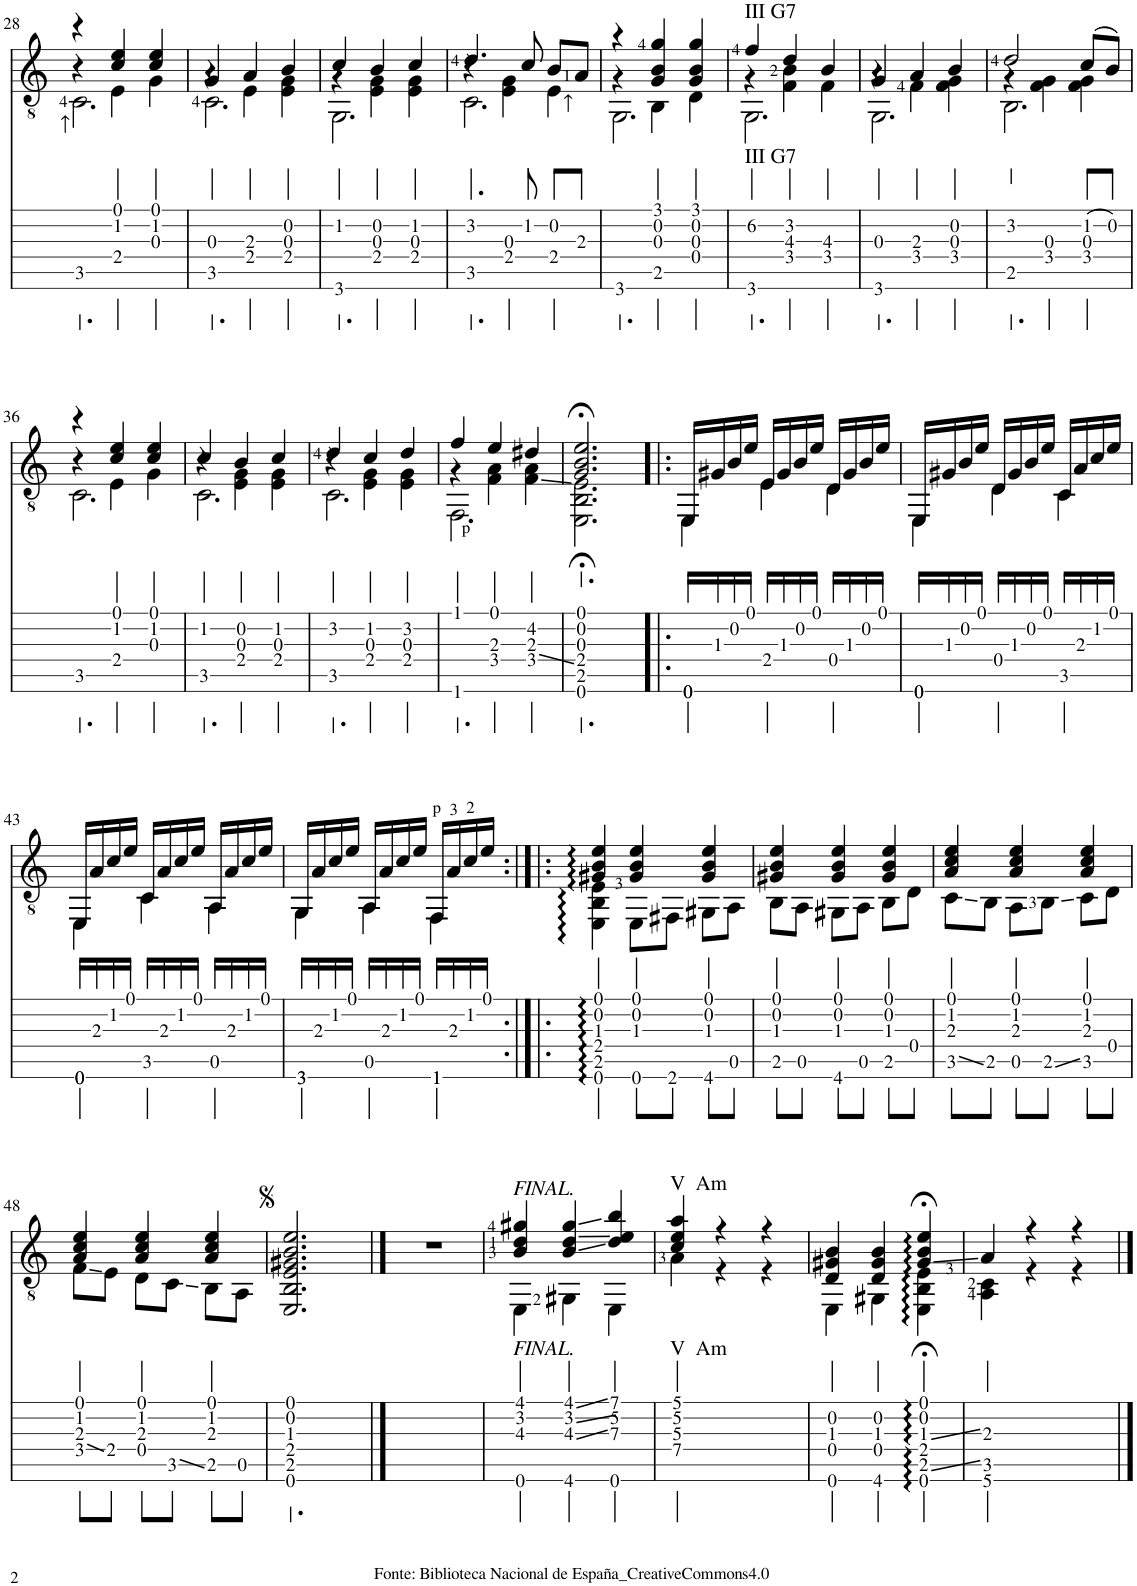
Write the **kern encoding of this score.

**kern	**kern
*part2	*part1
*staff2	*staff1
*I"Chitarra classica (Intavolatura)	*I"Guitar
!!LO:PB:g=z
*	*clefGv2
*k[]	*k[]
*M3/4	*M3/4
=28	=28
*^	*^
*	*^	*	*^
!	!	!	!LO:TX:b:t=↑	!	!
4r	4r	2.C\	4r	4r	2.C\
4c/ 4e/	4E\	.	4c/ 4e/	4E\	.
4c/ 4e/	4G\	.	4c/ 4e/	4G\	.
=29	=29	=29	=29	=29	=29
4G/	4r	2.C\	4G/	4r	2.C\
4A/	4E\	.	4A/	4E\	.
4B/	4E\ 4G\	.	4B/	4E\ 4G\	.
=30	=30	=30	=30	=30	=30
4c/	4r	2.GG\	4c/	4r	2.GG\
4B/	4E\ 4G\	.	4B/	4E\ 4G\	.
4c/	4E\ 4G\	.	4c/	4E\ 4G\	.
=31	=31	=31	=31	=31	=31
4.d/	4r	2.C\	4.d/	4r	2.C\
.	4E\ 4G\	.	.	4E\ 4G\	.
8c/	.	.	8c/	.	.
8B/L	4E\	.	8B/L	4E\	.
!	!	!	!LO:TX:b:t=↑	!	!
8A/J	.	.	8A/J	.	.
=32	=32	=32	=32	=32	=32
4r	4r	2.GG\	4r	4r	2.GG\
4G/ 4B/ 4g/	4BB\	.	4G/ 4B/ 4g/	4BB\	.
4G/ 4B/ 4g/	4D\	.	4G/ 4B/ 4g/	4D\	.
=33	=33	=33	=33	=33	=33
!	!	!	!LO:TX:a:t=III G7	!	!
!LO:TX:a:t=III G7	!	!	!	!	!
4f/	4r	2.GG\	4f/	4r	2.GG\
4d/	4F\ 4B\	.	4d/	4F\ 4B\	.
4B/	4F\	.	4B/	4F\	.
=34	=34	=34	=34	=34	=34
4G/	4r	2.GG\	4G/	4r	2.GG\
4A/	4F\	.	4A/	4F\	.
4B/	4F\ 4G\	.	4B/	4F\ 4G\	.
=35	=35	=35	=35	=35	=35
2d/	4r	2.BB\	2d/	4r	2.BB\
.	4F\ 4G\	.	.	4F\ 4G\	.
(8c/L	4F\ 4G\	.	(8c/L	4F\ 4G\	.
8B/J)	.	.	8B/J)	.	.
!!LO:LB:g=z	!!	!!
=36	=36	=36	=36	=36	=36
4r	4r	2.C\	4r	4r	2.C\
4c/ 4e/	4E\	.	4c/ 4e/	4E\	.
4c/ 4e/	4G\	.	4c/ 4e/	4G\	.
=37	=37	=37	=37	=37	=37
4c/	4r	2.C\	4c/	4r	2.C\
4B/	4E\ 4G\	.	4B/	4E\ 4G\	.
4c/	4E\ 4G\	.	4c/	4E\ 4G\	.
=38	=38	=38	=38	=38	=38
4d/	4r	2.C\	4d/	4r	2.C\
4c/	4E\ 4G\	.	4c/	4E\ 4G\	.
4d/	4E\ 4G\	.	4d/	4E\ 4G\	.
=39	=39	=39	=39	=39	=39
4f/	4r	2.FF\	4f/	4r	2.FF\
4e/	4F\ 4A\	.	4e/	4F\ 4A\	.
4d#X/	4F\ 4A\	.	4d#X/	4F\ 4A\	.
*	*v	*v	*	*	*
*	*	*	*v	*v
=40	=40	=40	=40
2.G/;< 2.B/;< 2.e/;<	2.EE\ 2.BB\ 2.E\	2.G/;< 2.B/;< 2.e/;<	2.EE\ 2.BB\ 2.E\
=41!|:	=41!|:	=41!|:	=41!|:
16EE/LL	4EE\	16EE/LL	4EE\
16G#X/	.	16G#X/	.
16B/	.	16B/	.
16e/JJ	.	16e/JJ	.
16E/LL	4E\	16E/LL	4E\
16G#/	.	16G#/	.
16B/	.	16B/	.
16e/JJ	.	16e/JJ	.
16D/LL	4D\	16D/LL	4D\
16G#/	.	16G#/	.
16B/	.	16B/	.
16e/JJ	.	16e/JJ	.
=42	=42	=42	=42
16EE/LL	4EE\	16EE/LL	4EE\
16G#X/	.	16G#X/	.
16B/	.	16B/	.
16e/JJ	.	16e/JJ	.
16D/LL	4D\	16D/LL	4D\
16G#/	.	16G#/	.
16B/	.	16B/	.
16e/JJ	.	16e/JJ	.
16C/LL	4C\	16C/LL	4C\
16A/	.	16A/	.
16c/	.	16c/	.
16e/JJ	.	16e/JJ	.
!!LO:LB:g=z	!!
=43	=43	=43	=43
16EE/LL	4EE\	16EE/LL	4EE\
16A/	.	16A/	.
16c/	.	16c/	.
16e/JJ	.	16e/JJ	.
16C/LL	4C\	16C/LL	4C\
16A/	.	16A/	.
16c/	.	16c/	.
16e/JJ	.	16e/JJ	.
16AA/LL	4AA\	16AA/LL	4AA\
16A/	.	16A/	.
16c/	.	16c/	.
16e/JJ	.	16e/JJ	.
=44	=44	=44	=44
16GG/LL	4GG\	16GG/LL	4GG\
16A/	.	16A/	.
16c/	.	16c/	.
16e/JJ	.	16e/JJ	.
16AA/LL	4AA\	16AA/LL	4AA\
16A/	.	16A/	.
16c/	.	16c/	.
16e/JJ	.	16e/JJ	.
16FF/LL	4FF\	16FF/LL	4FF\
16A/	.	16A/	.
16c/	.	16c/	.
16e/JJ	.	16e/JJ	.
=45:|!|:	=45:|!|:	=45:|!|:	=45:|!|:
4G#X/ 4B/ 4e/	4EE\ 4BB\ 4E\	4G#X/ 4B/ 4e/	4EE\ 4BB\ 4E\
4G#/ 4B/ 4e/	8EE\L	4G#/ 4B/ 4e/	8EE\L
.	8FF#X\J	.	8FF#X\J
4G#/ 4B/ 4e/	8GG#X\L	4G#/ 4B/ 4e/	8GG#X\L
.	8AA\J	.	8AA\J
=46	=46	=46	=46
4G#X/ 4B/ 4e/	8BB\L	4G#X/ 4B/ 4e/	8BB\L
.	8AA\J	.	8AA\J
4G#/ 4B/ 4e/	8GG#X\L	4G#/ 4B/ 4e/	8GG#X\L
.	8AA\J	.	8AA\J
4G#/ 4B/ 4e/	8BB\L	4G#/ 4B/ 4e/	8BB\L
.	8D\J	.	8D\J
=47	=47	=47	=47
4A/ 4c/ 4e/	8C\L	4A/ 4c/ 4e/	8C\L
.	8BB\J	.	8BB\J
4A/ 4c/ 4e/	8AA\L	4A/ 4c/ 4e/	8AA\L
.	8BB\J	.	8BB\J
4A/ 4c/ 4e/	8C\L	4A/ 4c/ 4e/	8C\L
.	8D\J	.	8D\J
!!LO:LB:g=z	!!
=48	=48	=48	=48
4A/ 4c/ 4e/	8F\L	4A/ 4c/ 4e/	8F\L
.	8E\J	.	8E\J
4A/ 4c/ 4e/	8D\L	4A/ 4c/ 4e/	8D\L
.	8C\J	.	8C\J
4A/ 4c/ 4e/	8BB\L	4A/ 4c/ 4e/	8BB\L
.	8AA\J	.	8AA\J
*v	*v	*	*
*	*v	*v
=49	=49
2.EE\ 2.BB\ 2.E\ 2.G#X\ 2.B\ 2.e\	2.EE/ 2.BB/ 2.E/ 2.G#X/ 2.B/ 2.e/
==50	==50
2.r	2.r
=51	=51
*^	*^
!	!	!LO:TX:a:i:t=FINAL.	!
!LO:TX:a:i:t=FINAL.	!	!	!
4B/ 4d/ 4g#X/	4EE\	4B/ 4d/ 4g#X/	4EE\
4B/ 4d/ 4g#/	4GG#X\	4B/ 4d/ 4g#/	4GG#X\
4d/ 4e/ 4b/	4EE\	4d/ 4e/ 4b/	4EE\
=52	=52	=52	=52
!	!	!LO:TX:a:t=V  Am	!
!LO:TX:a:t=V  Am	!	!	!
4c/ 4e/ 4a/	4A\	4c/ 4e/ 4a/	4A\
4r	4r	4r	4r
4r	4r	4r	4r
=53	=53	=53	=53
4D/ 4G#X/ 4B/	4EE\	4D/ 4G#X/ 4B/	4EE\
4D/ 4G#/ 4B/	4GG#X\	4D/ 4G#/ 4B/	4GG#X\
4G#/;< 4B/;< 4e/;<	4EE\ 4BB\ 4E\	4G#/;< 4B/;< 4e/;<	4EE\ 4BB\ 4E\
=54	=54	=54	=54
4A/	4AA\ 4C\	4A/	4AA\ 4C\
4r	4r	4r	4r
4r	4r	4r	4r
*v	*v	*	*
*	*v	*v
==	==
*-	*-
